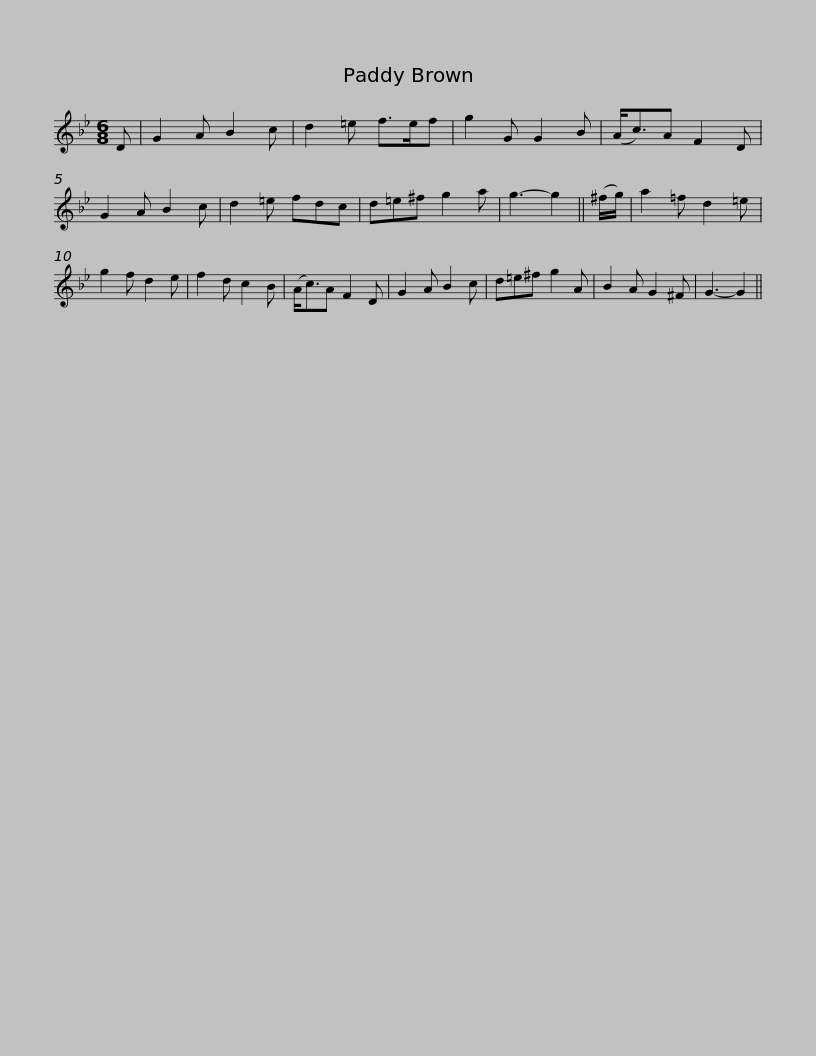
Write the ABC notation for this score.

X:1
L:1/8
M:6/8
I:linebreak $
K:Gmin
V:1 treble
V:1
 D | G2 A B2 c | d2 =e f>ef | g2 G G2 B | (A<c)A F2 D | %5
 G2 A B2 c | d2 =e fdc | d=e^f g2 a | g3- g2 ||$ (^f/g/) | %10
 a2 =f d2 =e | g2 f d2 e | f2 d c2 B | (A<c)A F2 D | G2 A B2 c | %15
 d=e^f g2 A | B2 A G2 ^F | G3- G2 || %18
